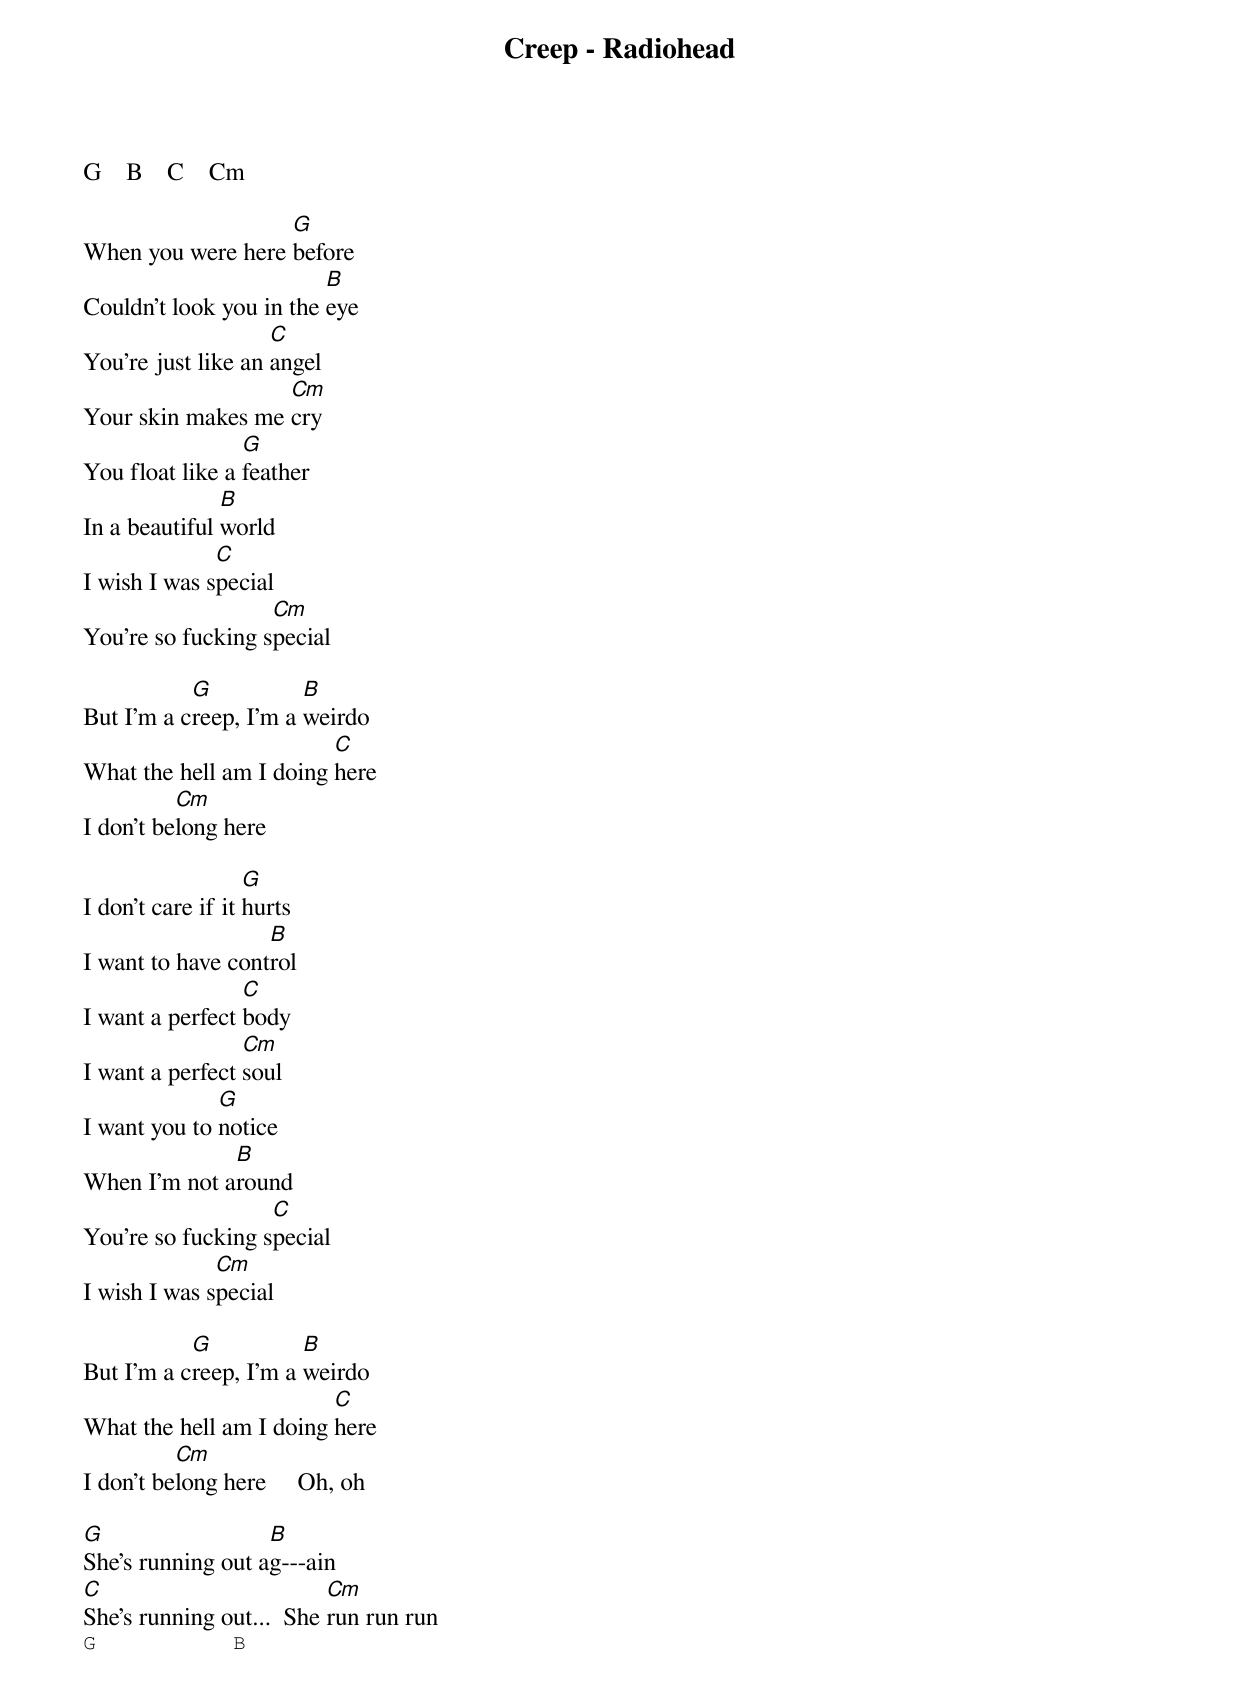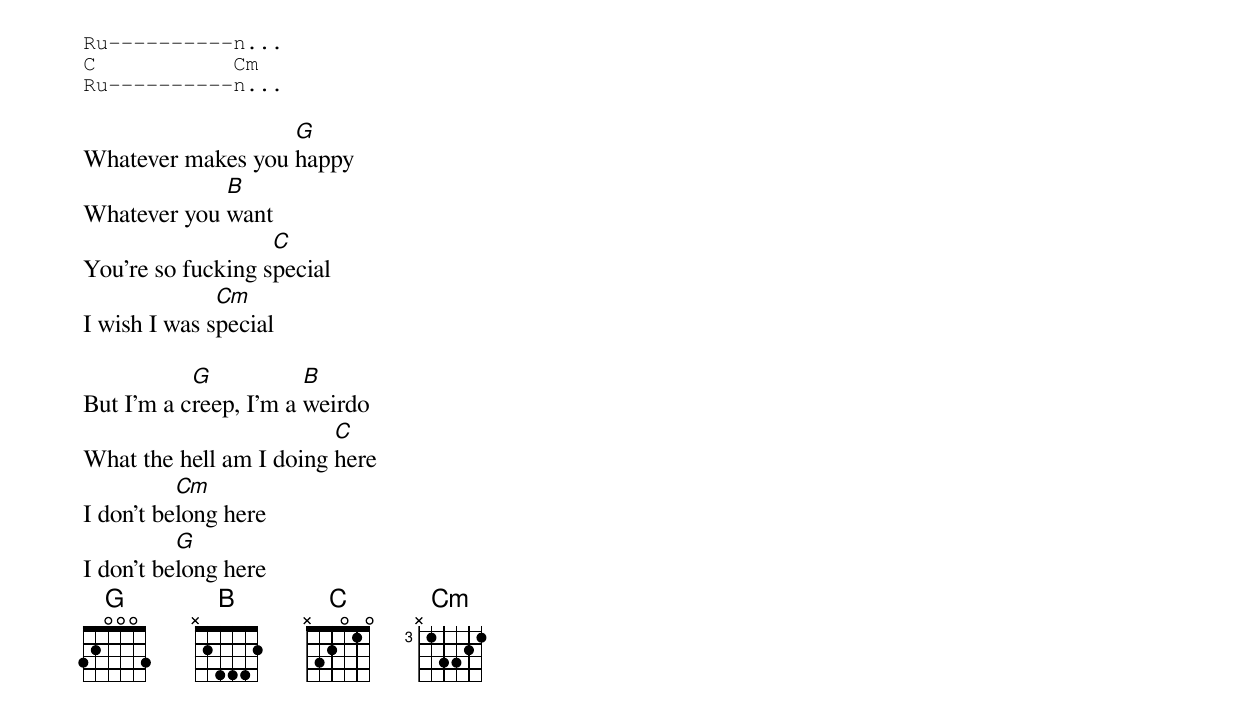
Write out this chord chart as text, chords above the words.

Creep - Radiohead

G    B    C    Cm

                   G
When you were here before
                         B
Couldn't look you in the eye
                    C
You're just like an angel
                   Cm
Your skin makes me cry
                 G
You float like a feather
               B
In a beautiful world
              C
I wish I was special
                   Cm
You're so fucking special

           G           B
But I'm a creep, I'm a weirdo
                         C
What the hell am I doing here
          Cm
I don't belong here

                   G
I don't care if it hurts
                   B
I want to have control
                 C
I want a perfect body
                 Cm
I want a perfect soul
              G
I want you to notice
              B
When I'm not around
                   C
You're so fucking special
              Cm
I wish I was special

           G           B
But I'm a creep, I'm a weirdo
                         C
What the hell am I doing here
          Cm
I don't belong here     Oh, oh

G                  B
She's running out ag---ain
C                         Cm
She's running out...  She run run run
G           B
Ru----------n...
C           Cm
Ru----------n...

{quiet, no drums}
                   G
Whatever makes you happy
             B
Whatever you want
                   C
You're so fucking special
              Cm
I wish I was special

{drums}
           G           B
But I'm a creep, I'm a weirdo
                         C
What the hell am I doing here
          Cm
I don't belong here
          G
I don't belong here
